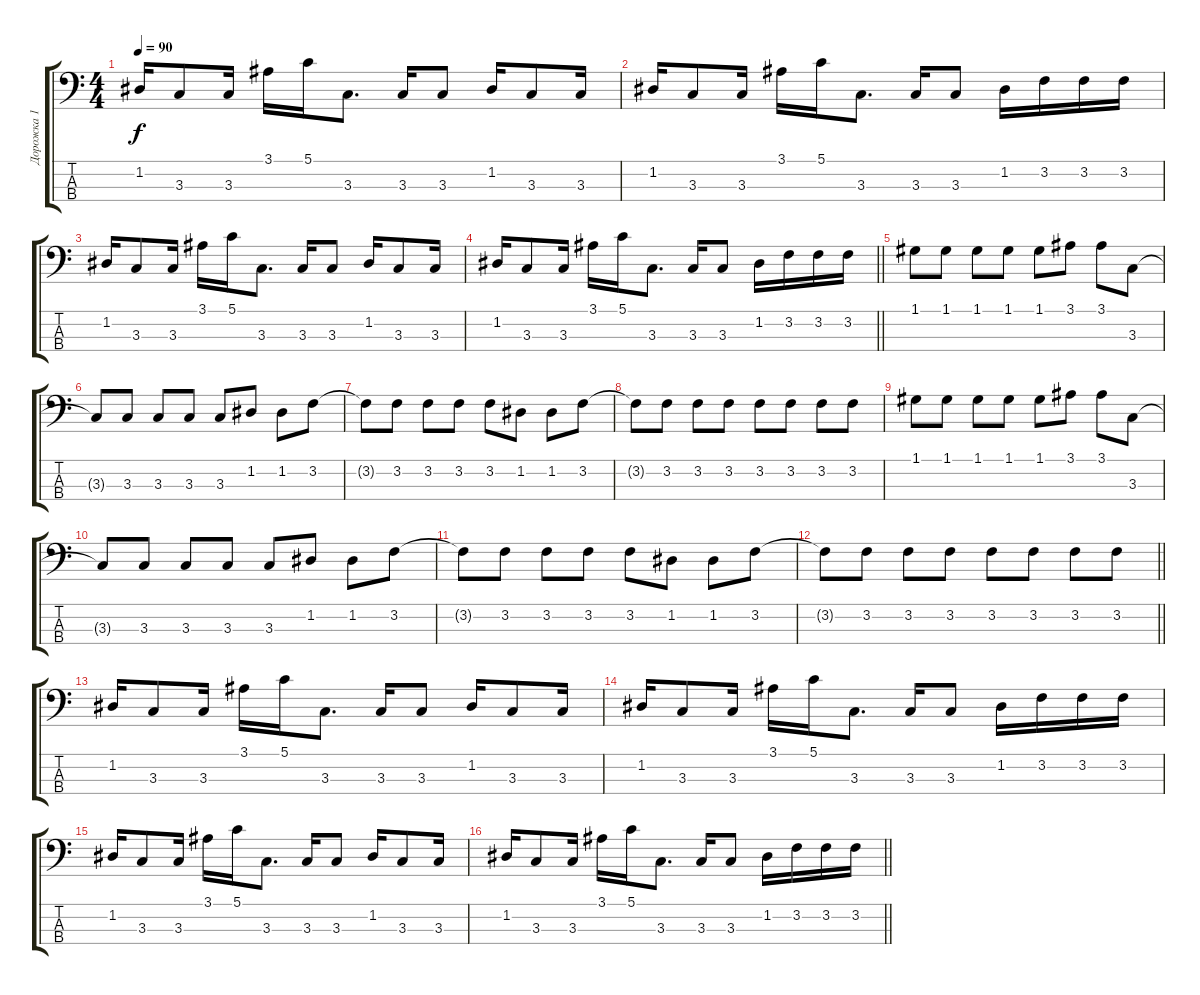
\track ("Дорожка 1" "Дорожка 1") {instrument electricbasspick}
\staff {score tabs}
\tuning (G2 D2 A1 D1) {hide}
\ts (4 4)
\tempo 90
\clef f4
\ks c
1.2.16{dy f} 3.3.8 3.3.16 3.1.16 5.1.16 3.3.8{d} 3.3.16 3.3.8 1.2.16 3.3.8 3.3.16 |
1.2.16 3.3.8 3.3.16 3.1.16 5.1.16 3.3.8{d} 3.3.16 3.3.8 1.2.16 3.2.16 3.2.16 3.2.16 |
1.2.16 3.3.8 3.3.16 3.1.16 5.1.16 3.3.8{d} 3.3.16 3.3.8 1.2.16 3.3.8 3.3.16 |
\barLineRight lightlight
1.2.16 3.3.8 3.3.16 3.1.16 5.1.16 3.3.8{d} 3.3.16 3.3.8 1.2.16 3.2.16 3.2.16 3.2.16 |
1.1.8 1.1.8 1.1.8 1.1.8 1.1.8 3.1.8 3.1.8 3.3.8 |
3.3{t}.8 3.3.8 3.3.8 3.3.8 3.3.8 1.2.8 1.2.8 3.2.8 |
3.2{t}.8 3.2.8 3.2.8 3.2.8 3.2.8 1.2.8 1.2.8 3.2.8 |
3.2{t}.8 3.2.8 3.2.8 3.2.8 3.2.8 3.2.8 3.2.8 3.2.8 |
1.1.8 1.1.8 1.1.8 1.1.8 1.1.8 3.1.8 3.1.8 3.3.8 |
3.3{t}.8 3.3.8 3.3.8 3.3.8 3.3.8 1.2.8 1.2.8 3.2.8 |
3.2{t}.8 3.2.8 3.2.8 3.2.8 3.2.8 1.2.8 1.2.8 3.2.8 |
\barLineRight lightlight
3.2{t}.8 3.2.8 3.2.8 3.2.8 3.2.8 3.2.8 3.2.8 3.2.8 |
1.2.16 3.3.8 3.3.16 3.1.16 5.1.16 3.3.8{d} 3.3.16 3.3.8 1.2.16 3.3.8 3.3.16 |
1.2.16 3.3.8 3.3.16 3.1.16 5.1.16 3.3.8{d} 3.3.16 3.3.8 1.2.16 3.2.16 3.2.16 3.2.16 |
1.2.16 3.3.8 3.3.16 3.1.16 5.1.16 3.3.8{d} 3.3.16 3.3.8 1.2.16 3.3.8 3.3.16 |
\barLineRight lightlight
1.2.16 3.3.8 3.3.16 3.1.16 5.1.16 3.3.8{d} 3.3.16 3.3.8 1.2.16 3.2.16 3.2.16 3.2.16
